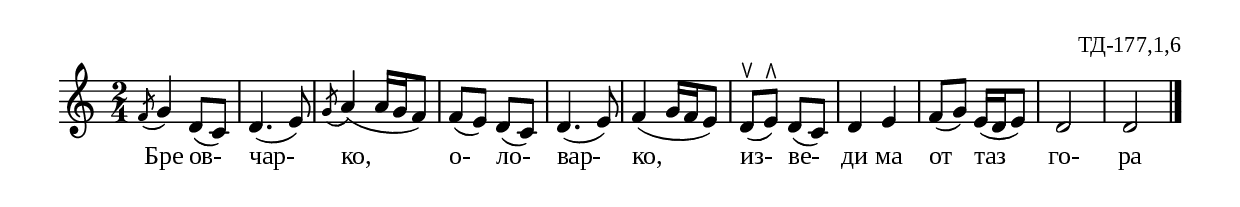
%{
TD_117_1_06
%}

\include "td-preamble.ly"

\score {
\relative c' {
%% \tempo 4 = 152
  \time 2/4  
 \acciaccatura f8 g4 d8( c) 
d4.( e8) \acciaccatura g8 a4( a16 g f8) f( e) d( c)
d4.( e8) f4( g16 f e8) d^\ltoe( e^\rtoe) d( c) d4 e f8( g) e16( d e8) d2 d2
 \bar "|." 
}
\addlyrics { Бре ов- чар- ко, о- ло- вар- ко, из- ве- ди ма от таз го- ра }
%
\layout {
  indent = #0
  line-width = 190\mm
  ragged-right=##f
}
%
\midi { 
	\context {
		\Score
		tempoWholesPerMinute = #(ly:make-moment 152 4)
		}
	}
}

\header{
  opus = "ТД-177,1,6"
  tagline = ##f
}


